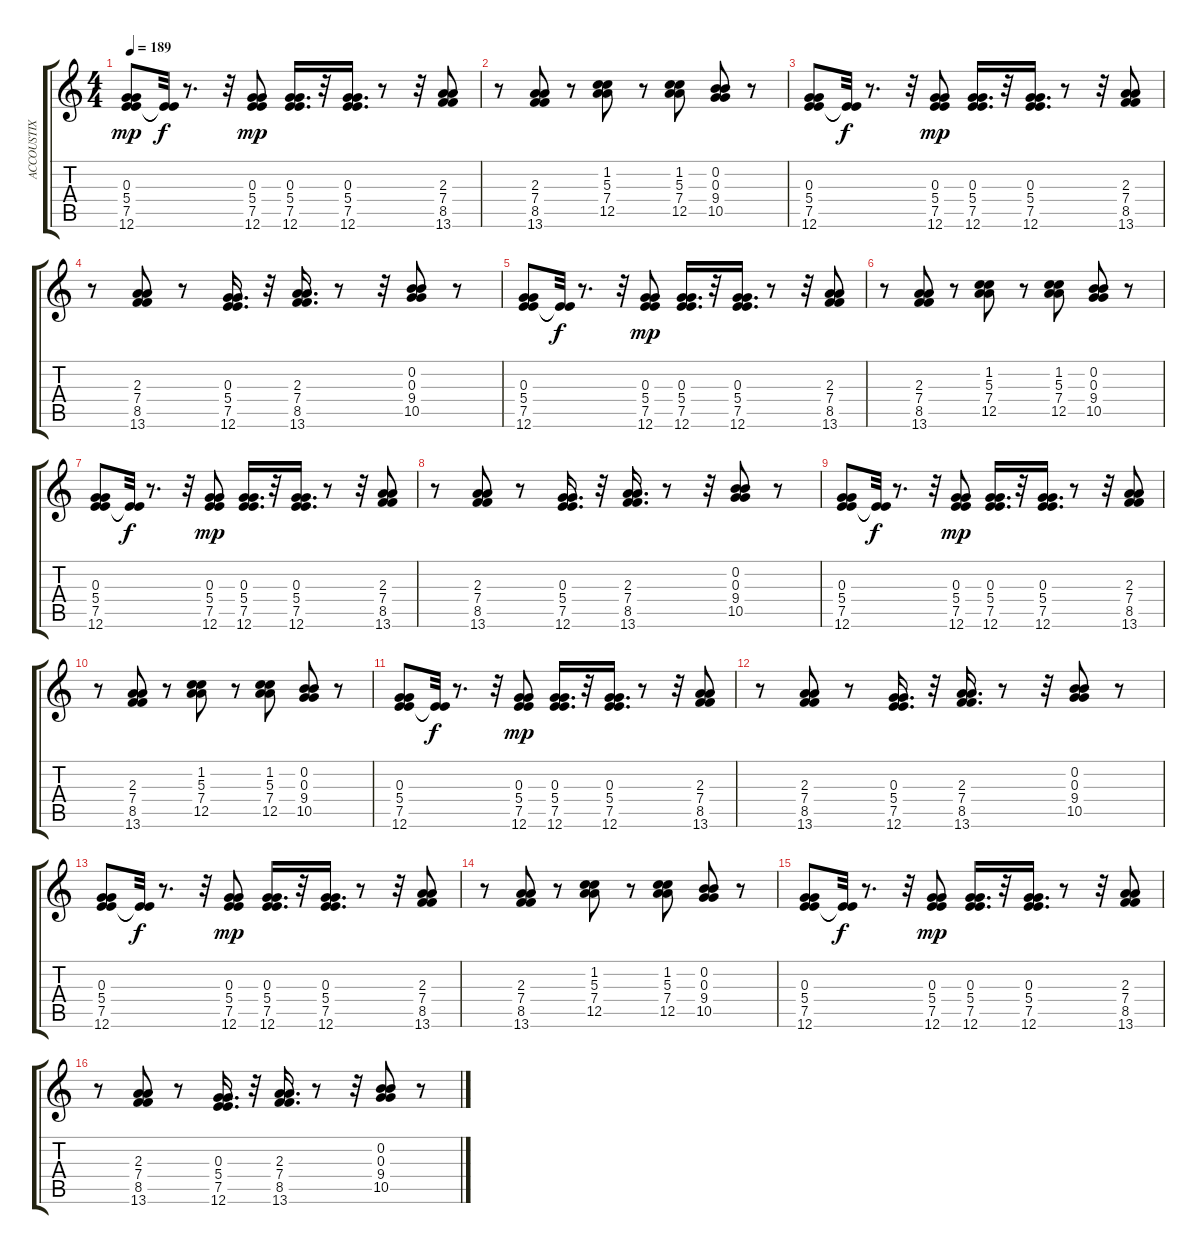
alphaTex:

\track ("ACCOUSTIX" "ACCOUSTIX") {instrument acousticguitarsteel}
\staff {score tabs}
\tuning (E4 B3 G3 D3 A2 E2) {hide}
\ts (4 4)
\tempo 189
\clef g2
\ks c
(0.3 5.4 7.5 12.6).8{dy mp} (7.5{t} 12.6{t}).32{dy f} r.8{d} r.32 (0.3 5.4 7.5 12.6).8{dy mp} (0.3 5.4 7.5 12.6).16{d} r.32 (0.3 5.4 7.5 12.6).16{d} r.8 r.32 (2.3 7.4 8.5 13.6).8 |
r.8 (2.3 7.4 8.5 13.6).8 r.8 (1.2 5.3 7.4 12.5).8 r.8 (1.2 5.3 7.4 12.5).8 (0.2 0.3 9.4 10.5).8 r.8 |
(0.3 5.4 7.5 12.6).8 (7.5{t} 12.6{t}).32{dy f} r.8{d} r.32 (0.3 5.4 7.5 12.6).8{dy mp} (0.3 5.4 7.5 12.6).16{d} r.32 (0.3 5.4 7.5 12.6).16{d} r.8 r.32 (2.3 7.4 8.5 13.6).8 |
r.8 (2.3 7.4 8.5 13.6).8 r.8 (0.3 5.4 7.5 12.6).16{d} r.32 (2.3 7.4 8.5 13.6).16{d} r.8 r.32 (0.2 0.3 9.4 10.5).8 r.8 |
(0.3 5.4 7.5 12.6).8 (7.5{t} 12.6{t}).32{dy f} r.8{d} r.32 (0.3 5.4 7.5 12.6).8{dy mp} (0.3 5.4 7.5 12.6).16{d} r.32 (0.3 5.4 7.5 12.6).16{d} r.8 r.32 (2.3 7.4 8.5 13.6).8 |
r.8 (2.3 7.4 8.5 13.6).8 r.8 (1.2 5.3 7.4 12.5).8 r.8 (1.2 5.3 7.4 12.5).8 (0.2 0.3 9.4 10.5).8 r.8 |
(0.3 5.4 7.5 12.6).8 (7.5{t} 12.6{t}).32{dy f} r.8{d} r.32 (0.3 5.4 7.5 12.6).8{dy mp} (0.3 5.4 7.5 12.6).16{d} r.32 (0.3 5.4 7.5 12.6).16{d} r.8 r.32 (2.3 7.4 8.5 13.6).8 |
r.8 (2.3 7.4 8.5 13.6).8 r.8 (0.3 5.4 7.5 12.6).16{d} r.32 (2.3 7.4 8.5 13.6).16{d} r.8 r.32 (0.2 0.3 9.4 10.5).8 r.8 |
(0.3 5.4 7.5 12.6).8 (7.5{t} 12.6{t}).32{dy f} r.8{d} r.32 (0.3 5.4 7.5 12.6).8{dy mp} (0.3 5.4 7.5 12.6).16{d} r.32 (0.3 5.4 7.5 12.6).16{d} r.8 r.32 (2.3 7.4 8.5 13.6).8 |
r.8 (2.3 7.4 8.5 13.6).8 r.8 (1.2 5.3 7.4 12.5).8 r.8 (1.2 5.3 7.4 12.5).8 (0.2 0.3 9.4 10.5).8 r.8 |
(0.3 5.4 7.5 12.6).8 (7.5{t} 12.6{t}).32{dy f} r.8{d} r.32 (0.3 5.4 7.5 12.6).8{dy mp} (0.3 5.4 7.5 12.6).16{d} r.32 (0.3 5.4 7.5 12.6).16{d} r.8 r.32 (2.3 7.4 8.5 13.6).8 |
r.8 (2.3 7.4 8.5 13.6).8 r.8 (0.3 5.4 7.5 12.6).16{d} r.32 (2.3 7.4 8.5 13.6).16{d} r.8 r.32 (0.2 0.3 9.4 10.5).8 r.8 |
(0.3 5.4 7.5 12.6).8 (7.5{t} 12.6{t}).32{dy f} r.8{d} r.32 (0.3 5.4 7.5 12.6).8{dy mp} (0.3 5.4 7.5 12.6).16{d} r.32 (0.3 5.4 7.5 12.6).16{d} r.8 r.32 (2.3 7.4 8.5 13.6).8 |
r.8 (2.3 7.4 8.5 13.6).8 r.8 (1.2 5.3 7.4 12.5).8 r.8 (1.2 5.3 7.4 12.5).8 (0.2 0.3 9.4 10.5).8 r.8 |
(0.3 5.4 7.5 12.6).8 (7.5{t} 12.6{t}).32{dy f} r.8{d} r.32 (0.3 5.4 7.5 12.6).8{dy mp} (0.3 5.4 7.5 12.6).16{d} r.32 (0.3 5.4 7.5 12.6).16{d} r.8 r.32 (2.3 7.4 8.5 13.6).8 |
r.8 (2.3 7.4 8.5 13.6).8 r.8 (0.3 5.4 7.5 12.6).16{d} r.32 (2.3 7.4 8.5 13.6).16{d} r.8 r.32 (0.2 0.3 9.4 10.5).8 r.8
